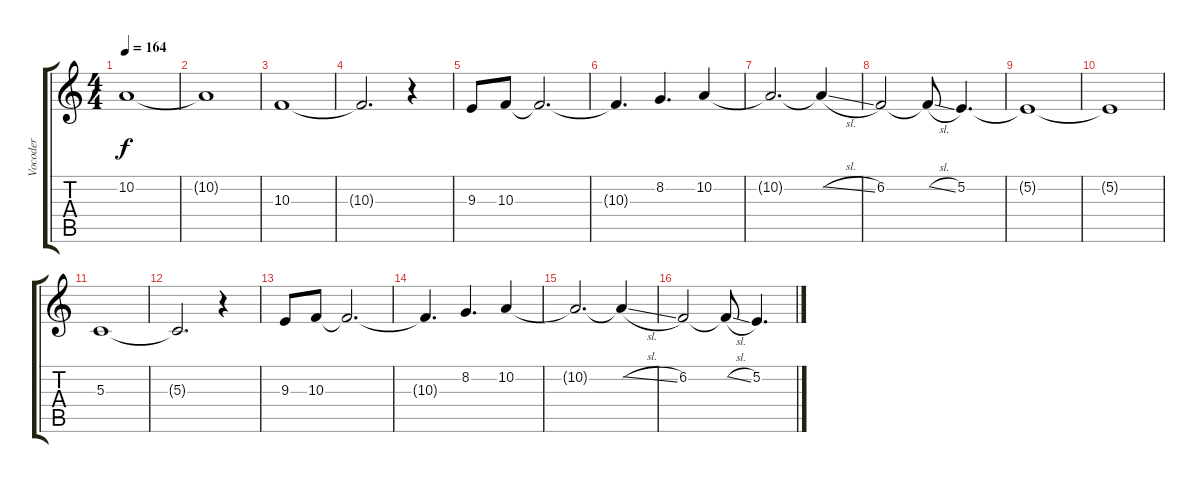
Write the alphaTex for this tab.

\track ("Vocoder" "Vocoder") {instrument fx8scifi}
\staff {score tabs}
\tuning (E4 B3 G3 D3 A2 E2) {hide}
\ts (4 4)
\section ("" "")
\tempo 164
\clef g2
\ks c
10.2{t}.1{dy f} |
10.2{t}.1 |
10.3.1 |
10.3{t}.2{d} r.4 |
9.3.8 10.3.8 10.3{t}.2{d} |
10.3{t}.4{d} 8.2.4{d} 10.2.4 |
10.2{t}.2{d} 10.2{sl t}.4 |
6.2.2 6.2{sl t}.8 5.2.4{d} |
5.2{t}.1 |
5.2{t}.1 |
5.3.1 |
5.3{t}.2{d} r.4 |
9.3.8 10.3.8 10.3{t}.2{d} |
10.3{t}.4{d} 8.2.4{d} 10.2.4 |
10.2{t}.2{d} 10.2{sl t}.4 |
6.2.2 6.2{sl t}.8 5.2.4{d}
